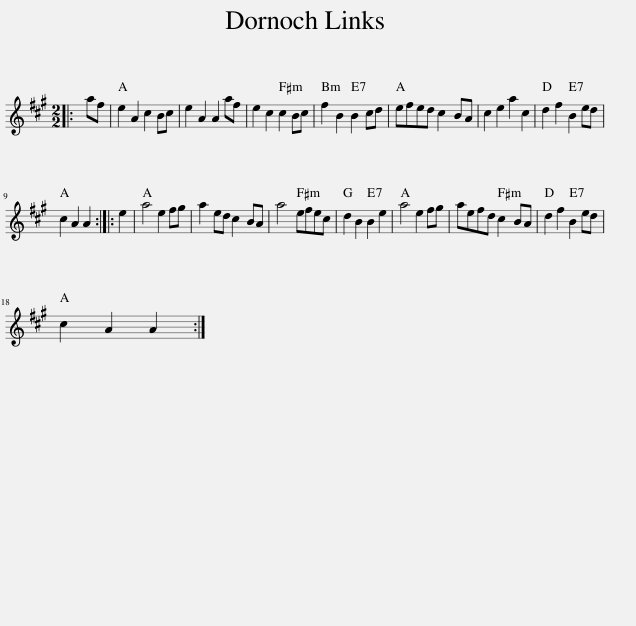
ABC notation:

X:1
L:1/8
M:2/2
I:linebreak $
K:A
V:1 treble
V:1
|: af | e2 A2 c2 Bc | e2 A2 A2 af | e2 c2 c2 Bc | f2 B2 B2 cd | %5
 efed c2 BA | c2 e2 a2 c2 | d2 f2 B2 ed |$ c2 A2 A2 :: e2 | %10
 a4 e2 fg | a2 ed c2 BA | a4 efec | d2 B2 B2 e2 | a4 e2 fg | %15
 aefd c2 BA | d2 f2 B2 ed |$ c2 A2 A2 :| %18
